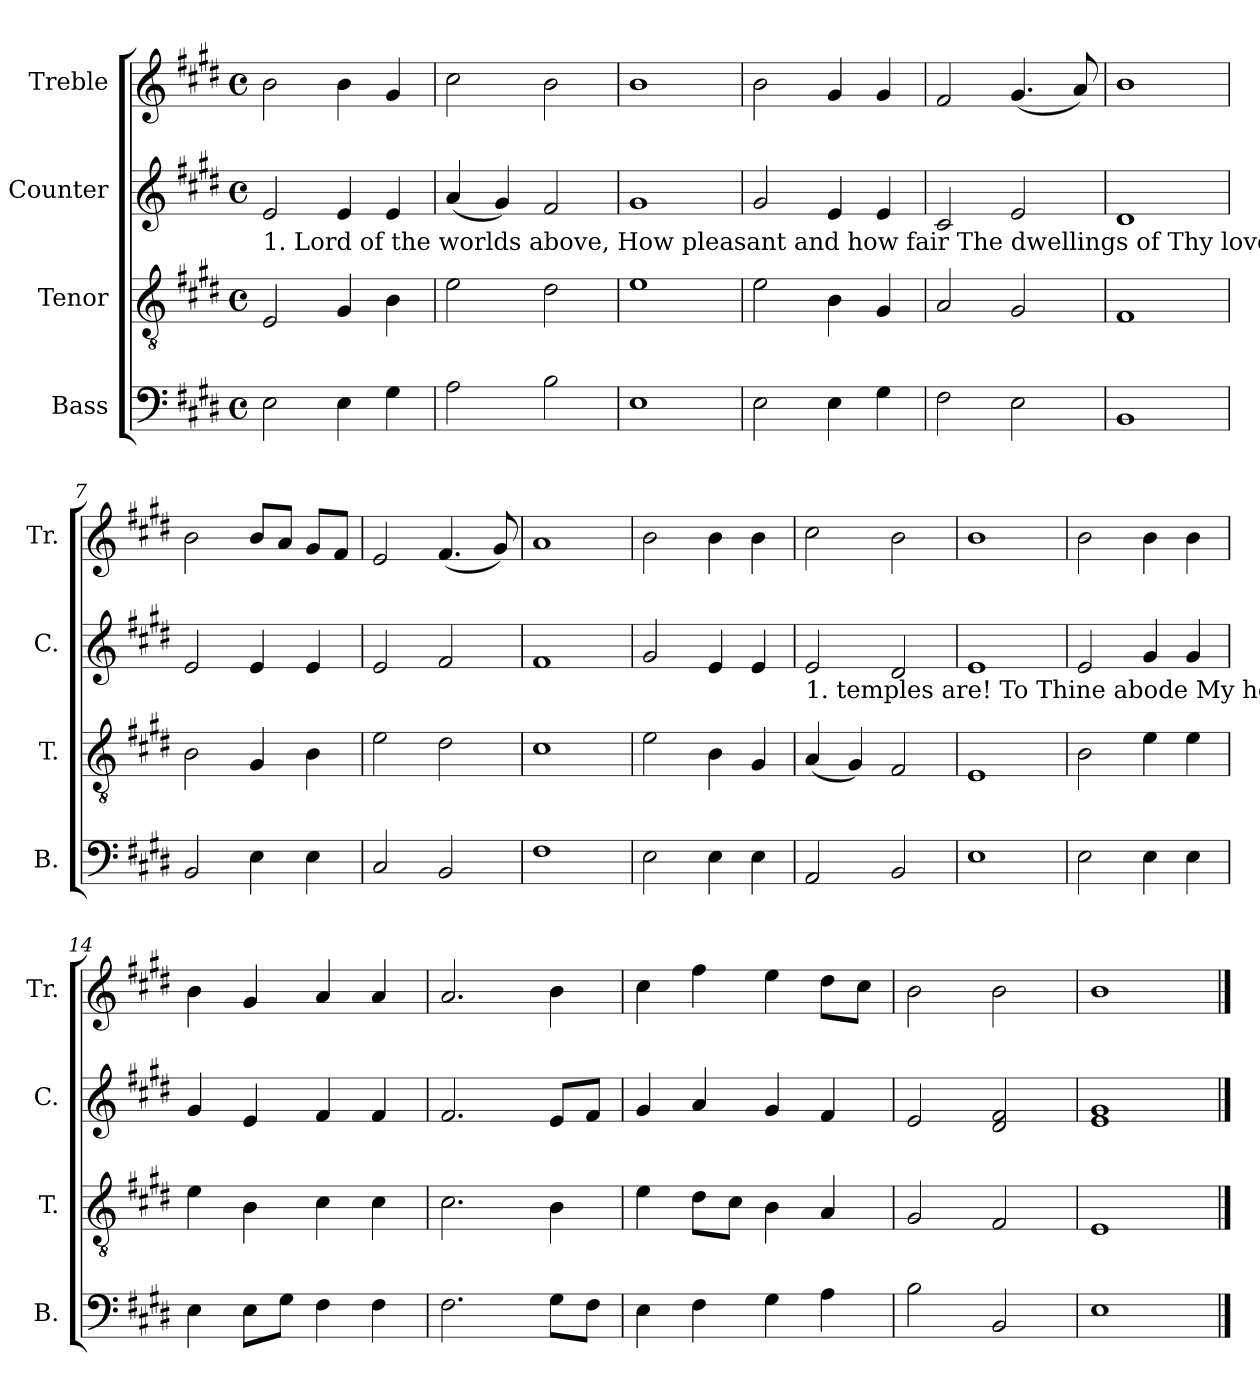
**kern	**kern	**kern	**kern
*part4	*part3	*part2	*part1
*staff4	*staff3	*staff2	*staff1
*I"Bass	*I"Tenor	*I"Counter	*I"Treble
*I'B.	*I'T.	*I'C.	*I'Tr.
*clefF4	*clefGv2	*clefG2	*clefG2
*k[f#c#g#d#]	*k[f#c#g#d#]	*k[f#c#g#d#]	*k[f#c#g#d#]
*M4/4	*M4/4	*M4/4	*M4/4
*met(c)	*met(c)	*met(c)	*met(c)
=1	=1	=1	=1
!	!	!LO:TX:b:t=1. Lord of the worlds   above,        How pleasant and   how     fair       The    dwellings    of     Thy       love,     Thy earthly	!
2E\	2E/	2e/	2b\
4E\	4G#/	4e/	4b\
4G#\	4B\	4e/	4g#/
=2	=2	=2	=2
2A\	2e\	(4a/	2cc#\
.	.	4g#/)	.
2B\	2d#\	2f#/	2b\
=3	=3	=3	=3
1E	1e	1g#	1b
=4	=4	=4	=4
2E\	2e\	2g#/	2b\
4E\	4B\	4e/	4g#/
4G#\	4G#/	4e/	4g#/
=5	=5	=5	=5
2F#\	2A/	2c#/	2f#/
2E\	2G#/	2e/	(4.g#/
.	.	.	8a/)
=6	=6	=6	=6
1BB	1F#	1d#	1b
=7	=7	=7	=7
2BB/	2B\	2e/	2b\
4E\	4G#/	4e/	8b/L
.	.	.	8a/J
4E\	4B\	4e/	8g#/L
.	.	.	8f#/J
=8	=8	=8	=8
2C#/	2e\	2e/	2e/
2BB/	2d#\	2f#/	(4.f#/
.	.	.	8g#/)
=9	=9	=9	=9
1F#	1c#	1f#	1a
=10	=10	=10	=10
2E\	2e\	2g#/	2b\
4E\	4B\	4e/	4b\
4E\	4G#/	4e/	4b\
!!LO:LB:g=z
=11	=11	=11	=11
!	!	!LO:TX:b:t=1. temples             are!              To    Thine   abode   My   heart   aspires,        With   warm desires  To     see     my      God.	!
2AA/	(4A/	2e/	2cc#\
.	4G#/)	.	.
2BB/	2F#/	2d#/	2b\
=12	=12	=12	=12
1E	1E	1e	1b
=13	=13	=13	=13
2E\	2B\	2e/	2b\
4E\	4e\	4g#/	4b\
4E\	4e\	4g#/	4b\
=14	=14	=14	=14
4E\	4e\	4g#/	4b\
8E\L	4B\	4e/	4g#/
8G#\J	.	.	.
4F#\	4c#\	4f#/	4a/
4F#\	4c#\	4f#/	4a/
=15	=15	=15	=15
2.F#\	2.c#\	2.f#/	2.a/
8G#\L	4B\	8e/L	4b\
8F#\J	.	8f#/J	.
=16	=16	=16	=16
4E\	4e\	4g#/	4cc#\
4F#\	8d#\L	4a/	4ff#\
.	8c#\J	.	.
4G#\	4B\	4g#/	4ee\
4A\	4A/	4f#/	8dd#\L
.	.	.	8cc#\J
=17	=17	=17	=17
2B\	2G#/	2e/	2b\
2BB/	2F#/	2d#/ 2f#/	2b\
=18	=18	=18	=18
1E	1E	1e 1g#	1b
==	==	==	==
*-	*-	*-	*-
